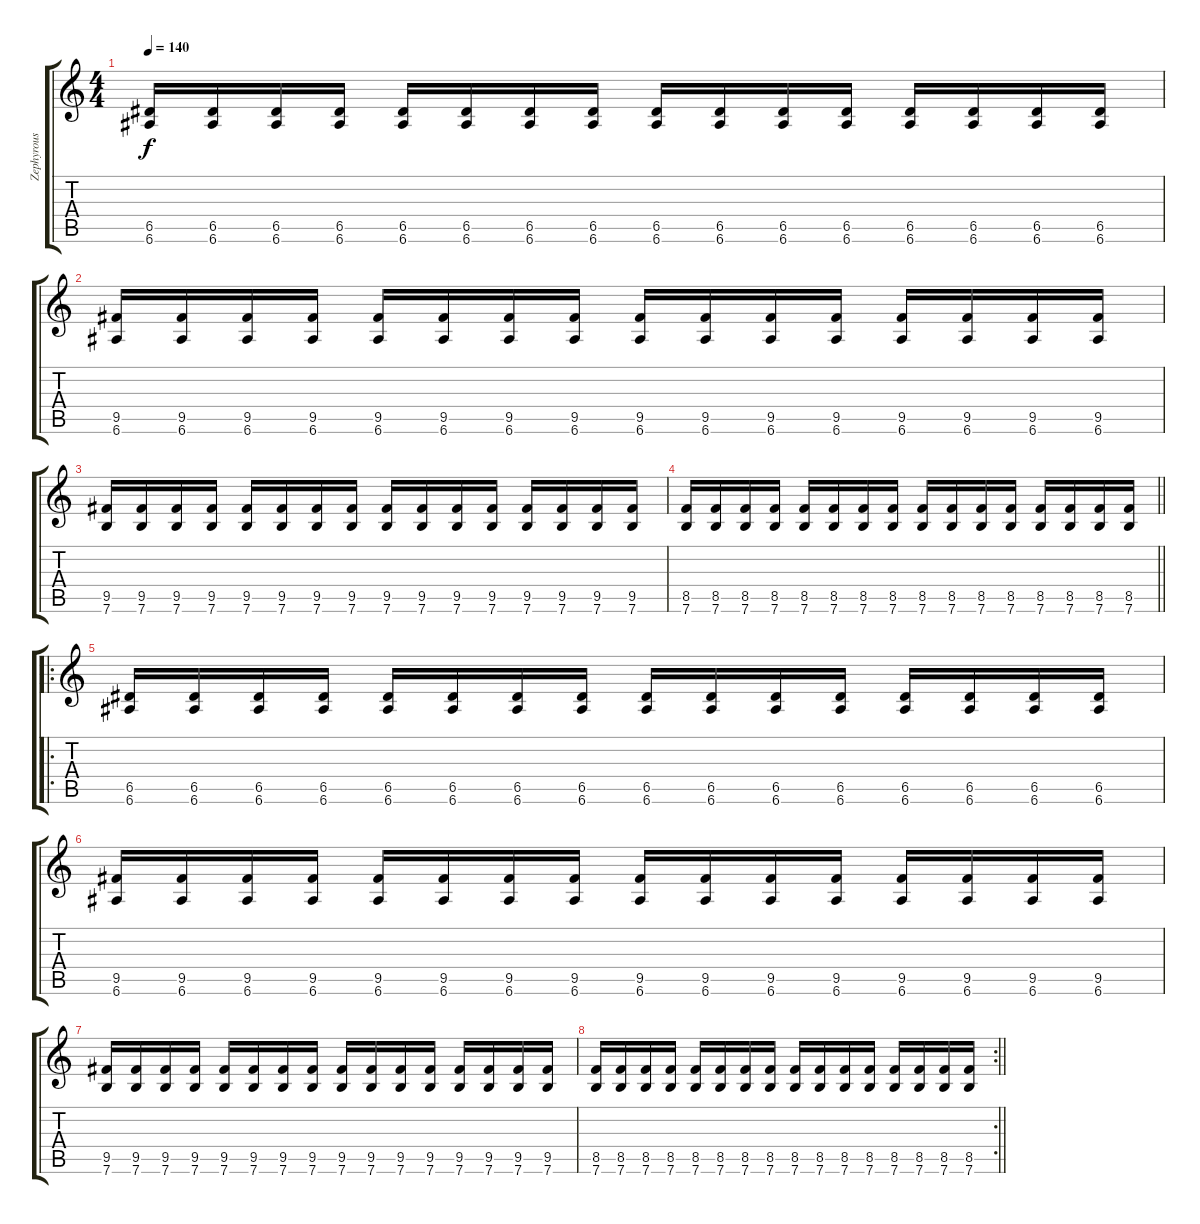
\track ("Zephyrous" "Zephyrous") {instrument overdrivenguitar}
\staff {score tabs}
\tuning (E4 B3 G3 D3 A2 E2) {hide}
\ts (4 4)
\tempo 140
\clef g2
\ks c
(6.5 6.6).16{dy f} (6.5 6.6).16 (6.5 6.6).16 (6.5 6.6).16 (6.5 6.6).16 (6.5 6.6).16 (6.5 6.6).16 (6.5 6.6).16 (6.5 6.6).16 (6.5 6.6).16 (6.5 6.6).16 (6.5 6.6).16 (6.5 6.6).16 (6.5 6.6).16 (6.5 6.6).16 (6.5 6.6).16 |
(9.5 6.6).16 (9.5 6.6).16 (9.5 6.6).16 (9.5 6.6).16 (9.5 6.6).16 (9.5 6.6).16 (9.5 6.6).16 (9.5 6.6).16 (9.5 6.6).16 (9.5 6.6).16 (9.5 6.6).16 (9.5 6.6).16 (9.5 6.6).16 (9.5 6.6).16 (9.5 6.6).16 (9.5 6.6).16 |
(9.5 7.6).16 (9.5 7.6).16 (9.5 7.6).16 (9.5 7.6).16 (9.5 7.6).16 (9.5 7.6).16 (9.5 7.6).16 (9.5 7.6).16 (9.5 7.6).16 (9.5 7.6).16 (9.5 7.6).16 (9.5 7.6).16 (9.5 7.6).16 (9.5 7.6).16 (9.5 7.6).16 (9.5 7.6).16 |
\barLineRight lightlight
(8.5 7.6).16 (8.5 7.6).16 (8.5 7.6).16 (8.5 7.6).16 (8.5 7.6).16 (8.5 7.6).16 (8.5 7.6).16 (8.5 7.6).16 (8.5 7.6).16 (8.5 7.6).16 (8.5 7.6).16 (8.5 7.6).16 (8.5 7.6).16 (8.5 7.6).16 (8.5 7.6).16 (8.5 7.6).16 |
\ro
(6.5 6.6).16 (6.5 6.6).16 (6.5 6.6).16 (6.5 6.6).16 (6.5 6.6).16 (6.5 6.6).16 (6.5 6.6).16 (6.5 6.6).16 (6.5 6.6).16 (6.5 6.6).16 (6.5 6.6).16 (6.5 6.6).16 (6.5 6.6).16 (6.5 6.6).16 (6.5 6.6).16 (6.5 6.6).16 |
(9.5 6.6).16 (9.5 6.6).16 (9.5 6.6).16 (9.5 6.6).16 (9.5 6.6).16 (9.5 6.6).16 (9.5 6.6).16 (9.5 6.6).16 (9.5 6.6).16 (9.5 6.6).16 (9.5 6.6).16 (9.5 6.6).16 (9.5 6.6).16 (9.5 6.6).16 (9.5 6.6).16 (9.5 6.6).16 |
(9.5 7.6).16 (9.5 7.6).16 (9.5 7.6).16 (9.5 7.6).16 (9.5 7.6).16 (9.5 7.6).16 (9.5 7.6).16 (9.5 7.6).16 (9.5 7.6).16 (9.5 7.6).16 (9.5 7.6).16 (9.5 7.6).16 (9.5 7.6).16 (9.5 7.6).16 (9.5 7.6).16 (9.5 7.6).16 |
\rc 2
\barLineRight lightlight
(8.5 7.6).16 (8.5 7.6).16 (8.5 7.6).16 (8.5 7.6).16 (8.5 7.6).16 (8.5 7.6).16 (8.5 7.6).16 (8.5 7.6).16 (8.5 7.6).16 (8.5 7.6).16 (8.5 7.6).16 (8.5 7.6).16 (8.5 7.6).16 (8.5 7.6).16 (8.5 7.6).16 (8.5 7.6).16
